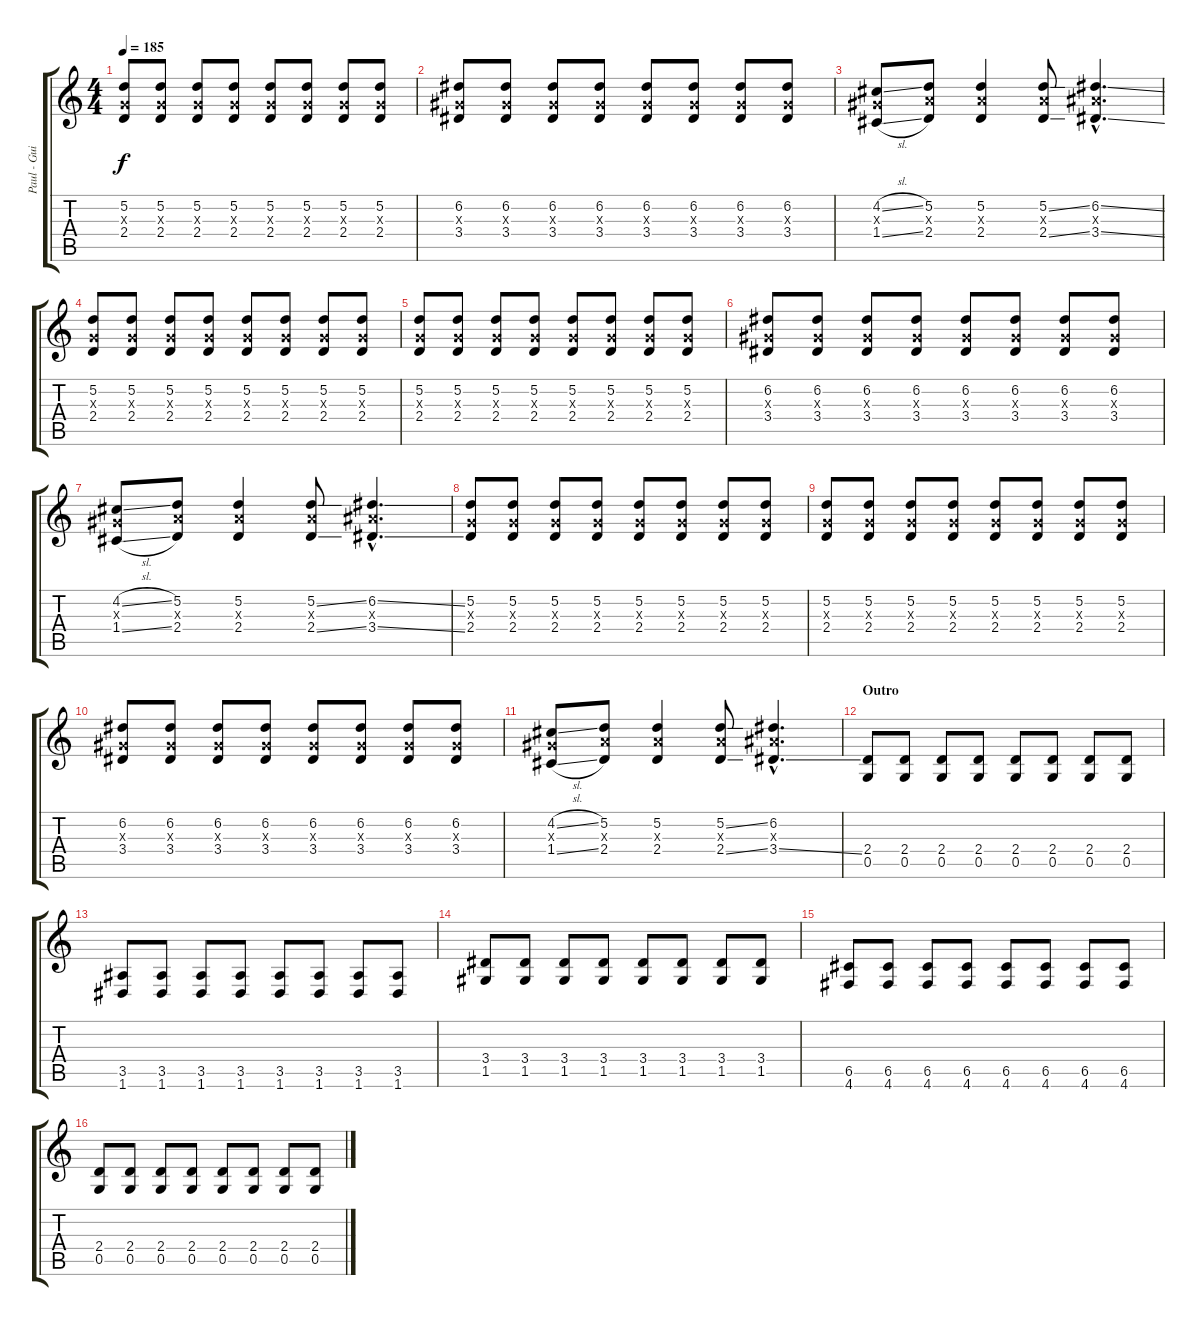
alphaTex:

\track ("Paul - Guitar" "Paul - Gui") {instrument distortionguitar}
\staff {score tabs}
\tuning (D4 A3 F3 C3 G2 D2) {hide}
\ts (4 4)
\tempo 185
\clef g2
\ks c
(5.2 2.3{x} 2.4).8{dy f} (5.2 2.3{x} 2.4).8 (5.2 2.3{x} 2.4).8 (5.2 2.3{x} 2.4).8 (5.2 2.3{x} 2.4).8 (5.2 2.3{x} 2.4).8 (5.2 2.3{x} 2.4).8 (5.2 2.3{x} 2.4).8 |
(6.2 3.3{x} 3.4).8 (6.2 3.3{x} 3.4).8 (6.2 3.3{x} 3.4).8 (6.2 3.3{x} 3.4).8 (6.2 3.3{x} 3.4).8 (6.2 3.3{x} 3.4).8 (6.2 3.3{x} 3.4).8 (6.2 3.3{x} 3.4).8 |
(4.2{sl} 3.3{x} 1.4{sl}).8 (5.2 4.3{x} 2.4).8 (5.2 4.3{x} 2.4).4 (5.2{ss} 4.3{x} 2.4{ss}).8 (6.2{ss hac} 5.3{hac x} 3.4{ss hac}).4{d} |
(5.2 2.3{x} 2.4).8 (5.2 2.3{x} 2.4).8 (5.2 2.3{x} 2.4).8 (5.2 2.3{x} 2.4).8 (5.2 2.3{x} 2.4).8 (5.2 2.3{x} 2.4).8 (5.2 2.3{x} 2.4).8 (5.2 2.3{x} 2.4).8 |
(5.2 2.3{x} 2.4).8 (5.2 2.3{x} 2.4).8 (5.2 2.3{x} 2.4).8 (5.2 2.3{x} 2.4).8 (5.2 2.3{x} 2.4).8 (5.2 2.3{x} 2.4).8 (5.2 2.3{x} 2.4).8 (5.2 2.3{x} 2.4).8 |
(6.2 3.3{x} 3.4).8 (6.2 3.3{x} 3.4).8 (6.2 3.3{x} 3.4).8 (6.2 3.3{x} 3.4).8 (6.2 3.3{x} 3.4).8 (6.2 3.3{x} 3.4).8 (6.2 3.3{x} 3.4).8 (6.2 3.3{x} 3.4).8 |
(4.2{sl} 3.3{x} 1.4{sl}).8 (5.2 4.3{x} 2.4).8 (5.2 4.3{x} 2.4).4 (5.2{ss} 4.3{x} 2.4{ss}).8 (6.2{ss hac} 5.3{hac x} 3.4{ss hac}).4{d} |
(5.2 2.3{x} 2.4).8 (5.2 2.3{x} 2.4).8 (5.2 2.3{x} 2.4).8 (5.2 2.3{x} 2.4).8 (5.2 2.3{x} 2.4).8 (5.2 2.3{x} 2.4).8 (5.2 2.3{x} 2.4).8 (5.2 2.3{x} 2.4).8 |
(5.2 2.3{x} 2.4).8 (5.2 2.3{x} 2.4).8 (5.2 2.3{x} 2.4).8 (5.2 2.3{x} 2.4).8 (5.2 2.3{x} 2.4).8 (5.2 2.3{x} 2.4).8 (5.2 2.3{x} 2.4).8 (5.2 2.3{x} 2.4).8 |
(6.2 3.3{x} 3.4).8 (6.2 3.3{x} 3.4).8 (6.2 3.3{x} 3.4).8 (6.2 3.3{x} 3.4).8 (6.2 3.3{x} 3.4).8 (6.2 3.3{x} 3.4).8 (6.2 3.3{x} 3.4).8 (6.2 3.3{x} 3.4).8 |
(4.2{sl} 3.3{x} 1.4{sl}).8 (5.2 4.3{x} 2.4).8 (5.2 4.3{x} 2.4).4 (5.2{ss} 4.3{x} 2.4{ss}).8 (6.2{hac} 5.3{hac x} 3.4{ss hac}).4{d} |
\section ("" "Outro")
(2.4 0.5).8 (2.4 0.5).8 (2.4 0.5).8 (2.4 0.5).8 (2.4 0.5).8 (2.4 0.5).8 (2.4 0.5).8 (2.4 0.5).8 |
(3.5 1.6).8 (3.5 1.6).8 (3.5 1.6).8 (3.5 1.6).8 (3.5 1.6).8 (3.5 1.6).8 (3.5 1.6).8 (3.5 1.6).8 |
(3.4 1.5).8 (3.4 1.5).8 (3.4 1.5).8 (3.4 1.5).8 (3.4 1.5).8 (3.4 1.5).8 (3.4 1.5).8 (3.4 1.5).8 |
(6.5 4.6).8 (6.5 4.6).8 (6.5 4.6).8 (6.5 4.6).8 (6.5 4.6).8 (6.5 4.6).8 (6.5 4.6).8 (6.5 4.6).8 |
(2.4 0.5).8 (2.4 0.5).8 (2.4 0.5).8 (2.4 0.5).8 (2.4 0.5).8 (2.4 0.5).8 (2.4 0.5).8 (2.4 0.5).8
